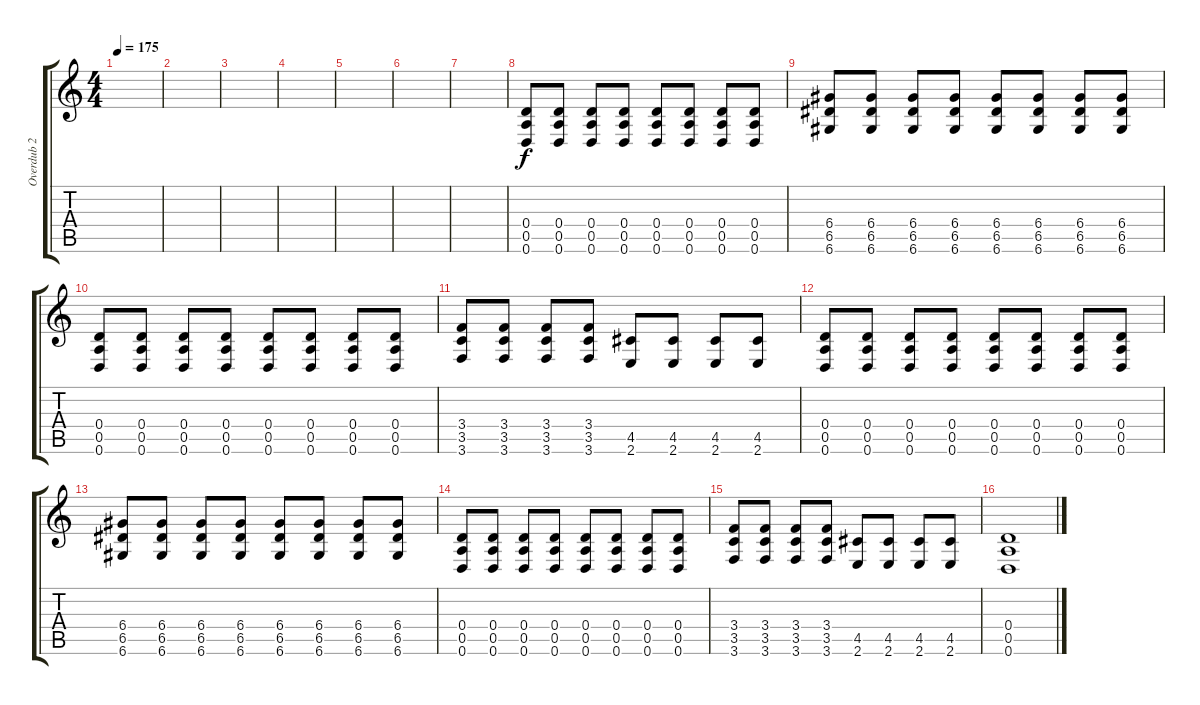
\track ("Overdub 2" "Overdub 2") {instrument distortionguitar}
\staff {score tabs}
\tuning (E4 B3 G3 D3 A2 D2) {hide}
\ts (4 4)
\tempo 175
\clef g2
\ks c
|
|
|
|
|
|
|
(0.4 0.5 0.6).8 (0.4 0.5 0.6).8 (0.4 0.5 0.6).8 (0.4 0.5 0.6).8 (0.4 0.5 0.6).8 (0.4 0.5 0.6).8 (0.4 0.5 0.6).8 (0.4 0.5 0.6).8 |
(6.4 6.5 6.6).8 (6.4 6.5 6.6).8 (6.4 6.5 6.6).8 (6.4 6.5 6.6).8 (6.4 6.5 6.6).8 (6.4 6.5 6.6).8 (6.4 6.5 6.6).8 (6.4 6.5 6.6).8 |
(0.4 0.5 0.6).8 (0.4 0.5 0.6).8 (0.4 0.5 0.6).8 (0.4 0.5 0.6).8 (0.4 0.5 0.6).8 (0.4 0.5 0.6).8 (0.4 0.5 0.6).8 (0.4 0.5 0.6).8 |
(3.4 3.5 3.6).8 (3.4 3.5 3.6).8 (3.4 3.5 3.6).8 (3.4 3.5 3.6).8 (4.5 2.6).8 (4.5 2.6).8 (4.5 2.6).8 (4.5 2.6).8 |
(0.4 0.5 0.6).8 (0.4 0.5 0.6).8 (0.4 0.5 0.6).8 (0.4 0.5 0.6).8 (0.4 0.5 0.6).8 (0.4 0.5 0.6).8 (0.4 0.5 0.6).8 (0.4 0.5 0.6).8 |
(6.4 6.5 6.6).8 (6.4 6.5 6.6).8 (6.4 6.5 6.6).8 (6.4 6.5 6.6).8 (6.4 6.5 6.6).8 (6.4 6.5 6.6).8 (6.4 6.5 6.6).8 (6.4 6.5 6.6).8 |
(0.4 0.5 0.6).8 (0.4 0.5 0.6).8 (0.4 0.5 0.6).8 (0.4 0.5 0.6).8 (0.4 0.5 0.6).8 (0.4 0.5 0.6).8 (0.4 0.5 0.6).8 (0.4 0.5 0.6).8 |
(3.4 3.5 3.6).8 (3.4 3.5 3.6).8 (3.4 3.5 3.6).8 (3.4 3.5 3.6).8 (4.5 2.6).8 (4.5 2.6).8 (4.5 2.6).8 (4.5 2.6).8 |
(0.4 0.5 0.6).1
